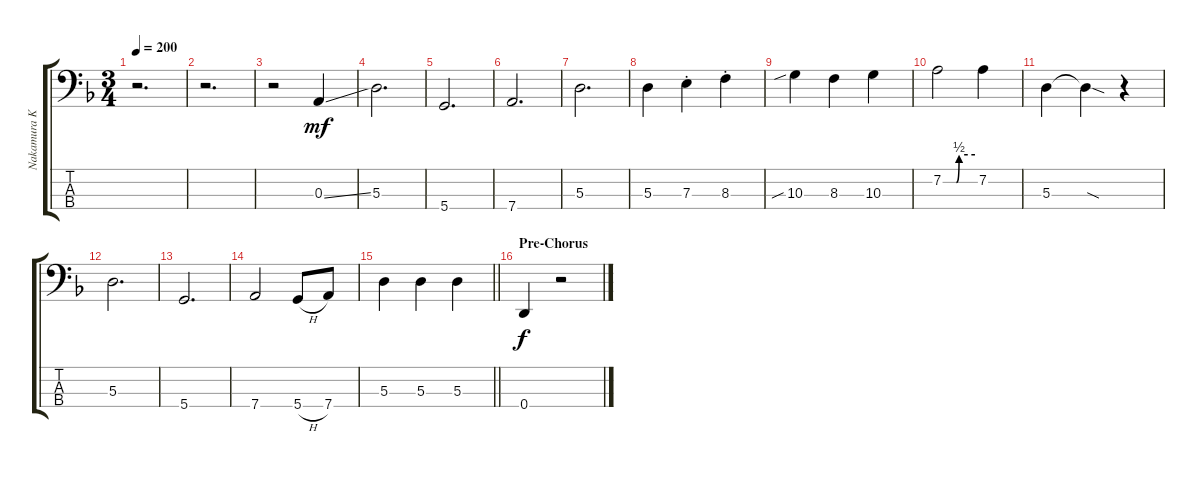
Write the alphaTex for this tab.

\track ("Nakamura Kazuhiko" "Nakamura K") {instrument electricbassfinger}
\staff {score tabs}
\tuning (G2 D2 A1 D1) {hide}
\ts (3 4)
\tempo 200
\clef f4
\ks dminor
r.2{d dy f} |
r.2{d} |
r.2 0.3{ss}.4{dy mf} |
5.3.2{d} |
5.4.2{d} |
7.4.2{d} |
5.3.2{d} |
5.3.4 7.3{st}.4 8.3{st}.4 |
10.3{sib}.4 8.3.4 10.3.4 |
7.2{be (custom 0 0 25 0 30 2 60 2)}.2 7.2.4 |
5.3.4 5.3{sod t}.4 r.4 |
5.3.2{d} |
5.4.2{d} |
7.4.2 5.4{h}.8 7.4.8 |
\barLineRight lightlight
5.3.4 5.3.4 5.3.4 |
\section ("" "Pre-Chorus")
0.4.4{dy f} r.2
